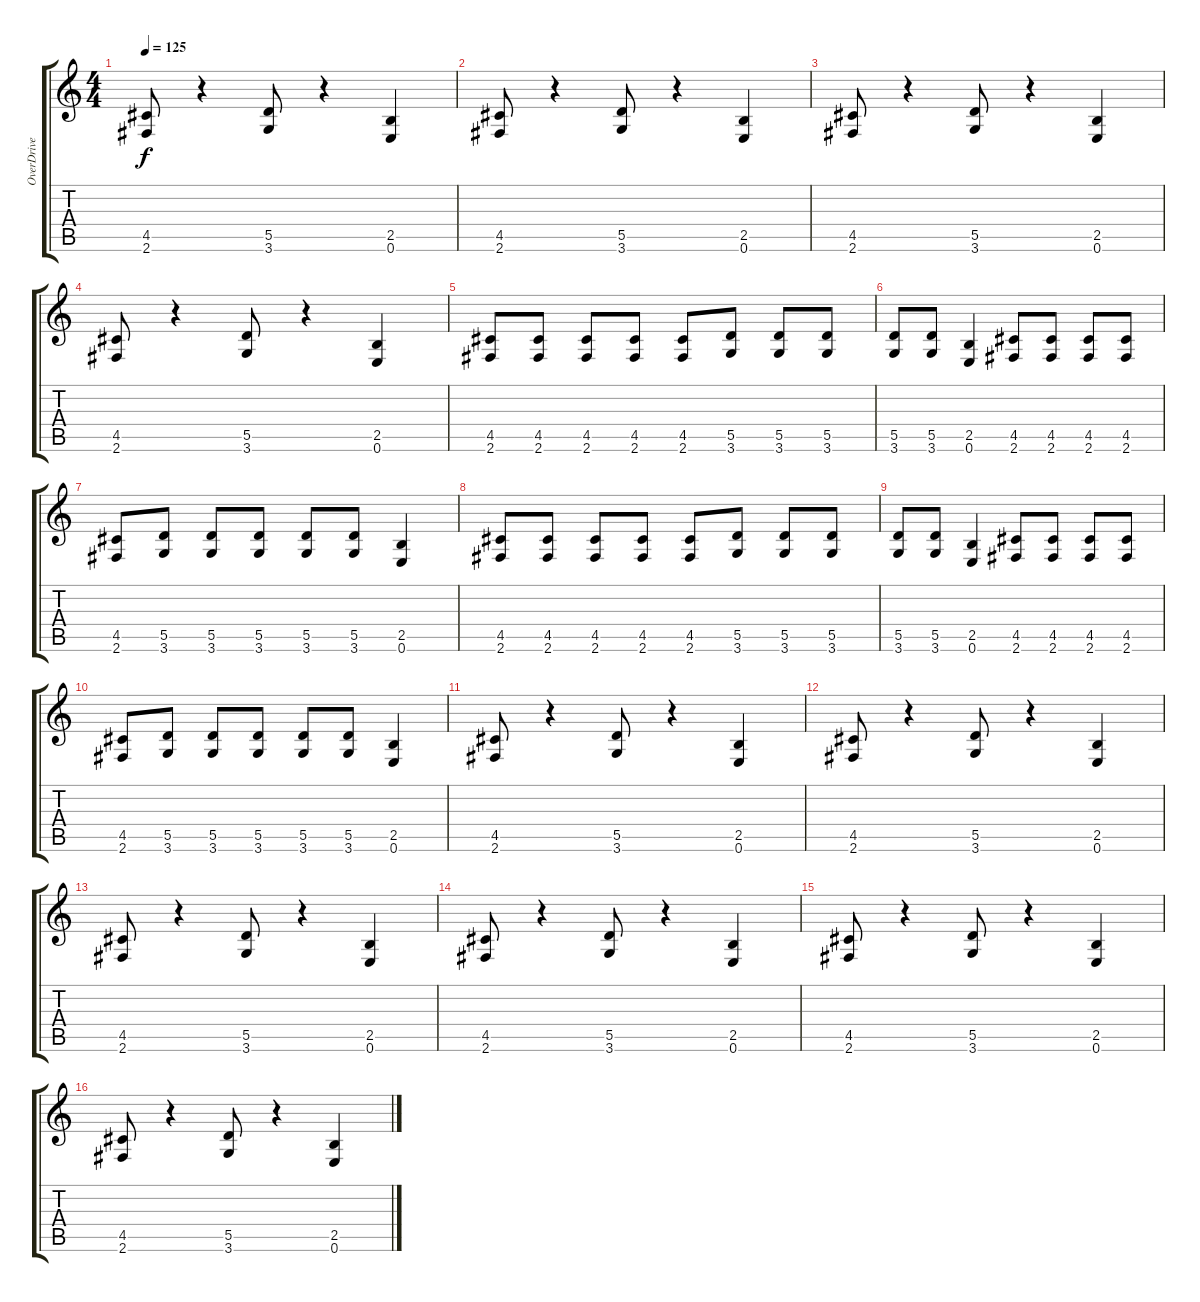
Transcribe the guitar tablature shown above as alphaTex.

\track ("OverDrive" "OverDrive") {instrument overdrivenguitar}
\staff {score tabs}
\tuning (E4 B3 G3 D3 A2 E2) {hide}
\ts (4 4)
\tempo 125
\clef g2
\ks c
(4.5 2.6).8{dy f} r.4 (5.5 3.6).8 r.4 (2.5 0.6).4 |
(4.5 2.6).8 r.4 (5.5 3.6).8 r.4 (2.5 0.6).4 |
(4.5 2.6).8 r.4 (5.5 3.6).8 r.4 (2.5 0.6).4 |
(4.5 2.6).8 r.4 (5.5 3.6).8 r.4 (2.5 0.6).4 |
(4.5 2.6).8 (4.5 2.6).8 (4.5 2.6).8 (4.5 2.6).8 (4.5 2.6).8 (5.5 3.6).8 (5.5 3.6).8 (5.5 3.6).8 |
(5.5 3.6).8 (5.5 3.6).8 (2.5 0.6).4 (4.5 2.6).8 (4.5 2.6).8 (4.5 2.6).8 (4.5 2.6).8 |
(4.5 2.6).8 (5.5 3.6).8 (5.5 3.6).8 (5.5 3.6).8 (5.5 3.6).8 (5.5 3.6).8 (2.5 0.6).4 |
(4.5 2.6).8 (4.5 2.6).8 (4.5 2.6).8 (4.5 2.6).8 (4.5 2.6).8 (5.5 3.6).8 (5.5 3.6).8 (5.5 3.6).8 |
(5.5 3.6).8 (5.5 3.6).8 (2.5 0.6).4 (4.5 2.6).8 (4.5 2.6).8 (4.5 2.6).8 (4.5 2.6).8 |
(4.5 2.6).8 (5.5 3.6).8 (5.5 3.6).8 (5.5 3.6).8 (5.5 3.6).8 (5.5 3.6).8 (2.5 0.6).4 |
(4.5 2.6).8 r.4 (5.5 3.6).8 r.4 (2.5 0.6).4 |
(4.5 2.6).8 r.4 (5.5 3.6).8 r.4 (2.5 0.6).4 |
(4.5 2.6).8 r.4 (5.5 3.6).8 r.4 (2.5 0.6).4 |
(4.5 2.6).8 r.4 (5.5 3.6).8 r.4 (2.5 0.6).4 |
(4.5 2.6).8 r.4 (5.5 3.6).8 r.4 (2.5 0.6).4 |
(4.5 2.6).8 r.4 (5.5 3.6).8 r.4 (2.5 0.6).4
